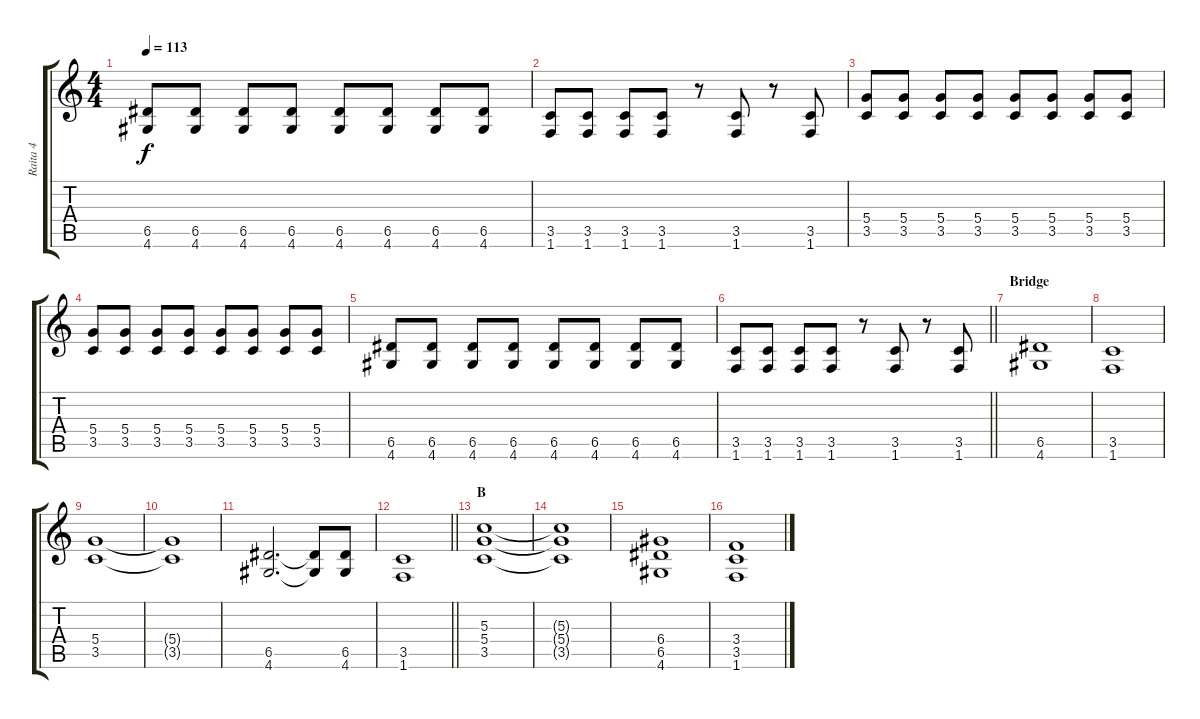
\track ("Raita 4" "Raita 4") {instrument distortionguitar}
\staff {score tabs}
\tuning (E4 B3 G3 D3 A2 E2) {hide}
\ts (4 4)
\tempo 113
\clef g2
\ks c
(6.5 4.6).8{dy f} (6.5 4.6).8 (6.5 4.6).8 (6.5 4.6).8 (6.5 4.6).8 (6.5 4.6).8 (6.5 4.6).8 (6.5 4.6).8 |
(3.5 1.6).8 (3.5 1.6).8 (3.5 1.6).8 (3.5 1.6).8 r.8 (3.5 1.6).8 r.8 (3.5 1.6).8 |
(5.4 3.5).8 (5.4 3.5).8 (5.4 3.5).8 (5.4 3.5).8 (5.4 3.5).8 (5.4 3.5).8 (5.4 3.5).8 (5.4 3.5).8 |
(5.4 3.5).8 (5.4 3.5).8 (5.4 3.5).8 (5.4 3.5).8 (5.4 3.5).8 (5.4 3.5).8 (5.4 3.5).8 (5.4 3.5).8 |
(6.5 4.6).8 (6.5 4.6).8 (6.5 4.6).8 (6.5 4.6).8 (6.5 4.6).8 (6.5 4.6).8 (6.5 4.6).8 (6.5 4.6).8 |
\barLineRight lightlight
(3.5 1.6).8 (3.5 1.6).8 (3.5 1.6).8 (3.5 1.6).8 r.8 (3.5 1.6).8 r.8 (3.5 1.6).8 |
\section ("" "Bridge")
(6.5 4.6).1 |
(3.5 1.6).1 |
(5.4 3.5).1 |
(5.4{t} 3.5{t}).1 |
(6.5 4.6).2{d} (6.5{t} 4.6{t}).8 (6.5 4.6).8 |
\barLineRight lightlight
(3.5 1.6).1 |
\section ("" "B")
(5.3 5.4 3.5).1 |
(5.3{t} 5.4{t} 3.5{t}).1 |
(6.4 6.5 4.6).1 |
(3.4 3.5 1.6).1
